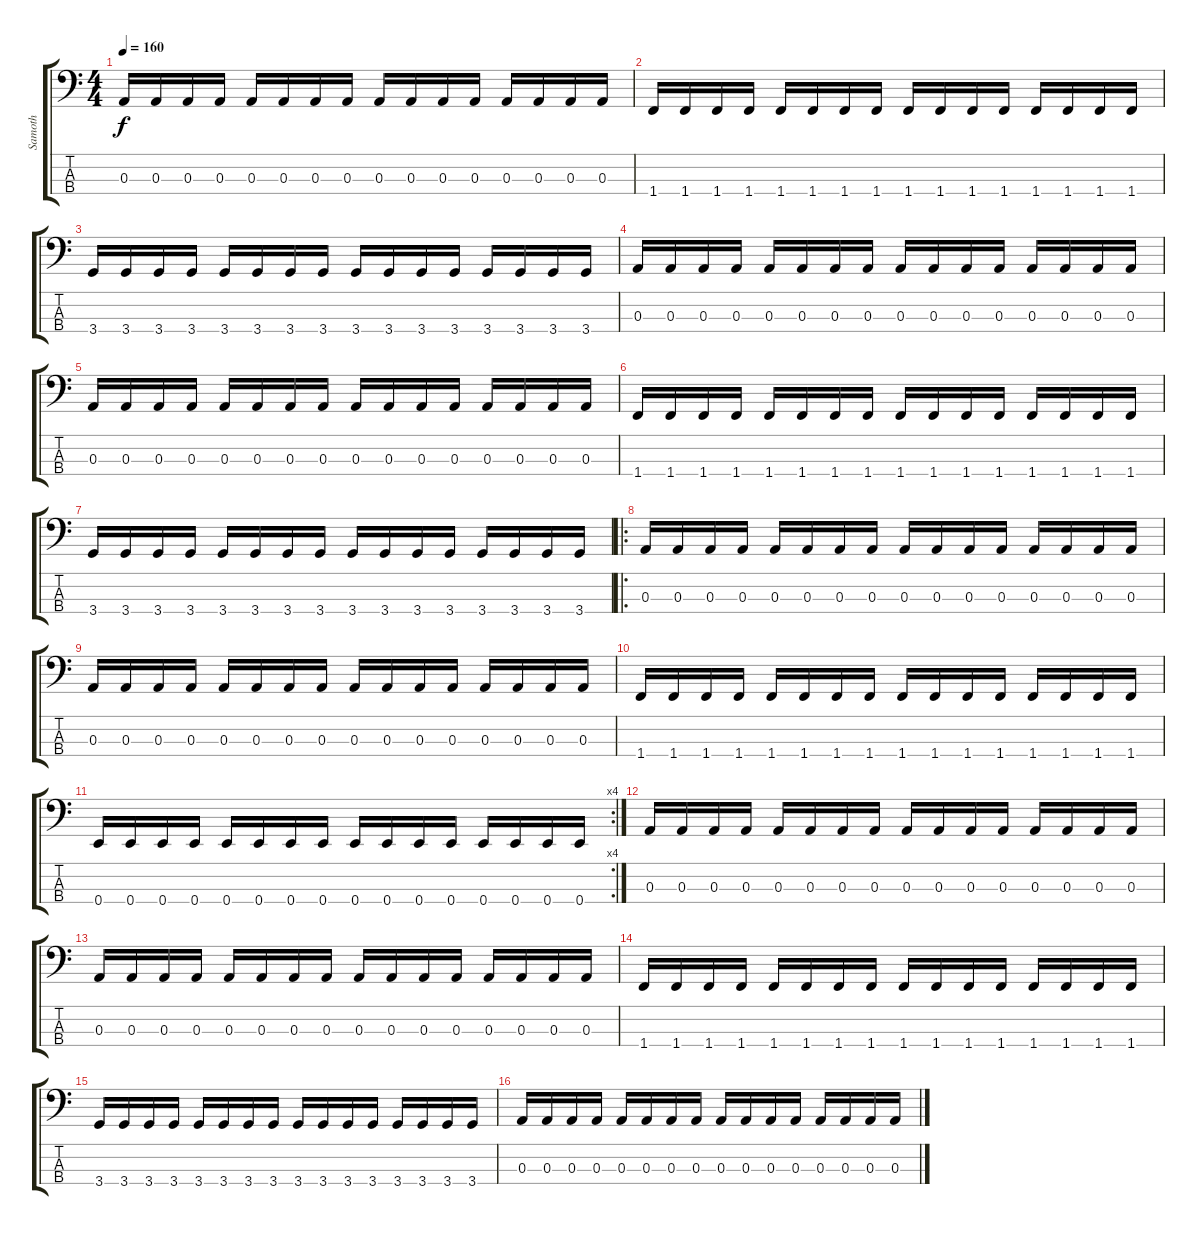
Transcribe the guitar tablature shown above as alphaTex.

\track ("Samoth" "Samoth") {instrument electricbasspick}
\staff {score tabs}
\tuning (G2 D2 A1 E1) {hide}
\ts (4 4)
\tempo 160
\clef f4
\ks c
0.3.16{dy f} 0.3.16 0.3.16 0.3.16 0.3.16 0.3.16 0.3.16 0.3.16 0.3.16 0.3.16 0.3.16 0.3.16 0.3.16 0.3.16 0.3.16 0.3.16 |
1.4.16 1.4.16 1.4.16 1.4.16 1.4.16 1.4.16 1.4.16 1.4.16 1.4.16 1.4.16 1.4.16 1.4.16 1.4.16 1.4.16 1.4.16 1.4.16 |
3.4.16 3.4.16 3.4.16 3.4.16 3.4.16 3.4.16 3.4.16 3.4.16 3.4.16 3.4.16 3.4.16 3.4.16 3.4.16 3.4.16 3.4.16 3.4.16 |
0.3.16 0.3.16 0.3.16 0.3.16 0.3.16 0.3.16 0.3.16 0.3.16 0.3.16 0.3.16 0.3.16 0.3.16 0.3.16 0.3.16 0.3.16 0.3.16 |
0.3.16 0.3.16 0.3.16 0.3.16 0.3.16 0.3.16 0.3.16 0.3.16 0.3.16 0.3.16 0.3.16 0.3.16 0.3.16 0.3.16 0.3.16 0.3.16 |
1.4.16 1.4.16 1.4.16 1.4.16 1.4.16 1.4.16 1.4.16 1.4.16 1.4.16 1.4.16 1.4.16 1.4.16 1.4.16 1.4.16 1.4.16 1.4.16 |
3.4.16 3.4.16 3.4.16 3.4.16 3.4.16 3.4.16 3.4.16 3.4.16 3.4.16 3.4.16 3.4.16 3.4.16 3.4.16 3.4.16 3.4.16 3.4.16 |
\ro
0.3.16 0.3.16 0.3.16 0.3.16 0.3.16 0.3.16 0.3.16 0.3.16 0.3.16 0.3.16 0.3.16 0.3.16 0.3.16 0.3.16 0.3.16 0.3.16 |
0.3.16 0.3.16 0.3.16 0.3.16 0.3.16 0.3.16 0.3.16 0.3.16 0.3.16 0.3.16 0.3.16 0.3.16 0.3.16 0.3.16 0.3.16 0.3.16 |
1.4.16 1.4.16 1.4.16 1.4.16 1.4.16 1.4.16 1.4.16 1.4.16 1.4.16 1.4.16 1.4.16 1.4.16 1.4.16 1.4.16 1.4.16 1.4.16 |
\rc 4
0.4.16 0.4.16 0.4.16 0.4.16 0.4.16 0.4.16 0.4.16 0.4.16 0.4.16 0.4.16 0.4.16 0.4.16 0.4.16 0.4.16 0.4.16 0.4.16 |
0.3.16 0.3.16 0.3.16 0.3.16 0.3.16 0.3.16 0.3.16 0.3.16 0.3.16 0.3.16 0.3.16 0.3.16 0.3.16 0.3.16 0.3.16 0.3.16 |
0.3.16 0.3.16 0.3.16 0.3.16 0.3.16 0.3.16 0.3.16 0.3.16 0.3.16 0.3.16 0.3.16 0.3.16 0.3.16 0.3.16 0.3.16 0.3.16 |
1.4.16 1.4.16 1.4.16 1.4.16 1.4.16 1.4.16 1.4.16 1.4.16 1.4.16 1.4.16 1.4.16 1.4.16 1.4.16 1.4.16 1.4.16 1.4.16 |
3.4.16 3.4.16 3.4.16 3.4.16 3.4.16 3.4.16 3.4.16 3.4.16 3.4.16 3.4.16 3.4.16 3.4.16 3.4.16 3.4.16 3.4.16 3.4.16 |
0.3.16 0.3.16 0.3.16 0.3.16 0.3.16 0.3.16 0.3.16 0.3.16 0.3.16 0.3.16 0.3.16 0.3.16 0.3.16 0.3.16 0.3.16 0.3.16
